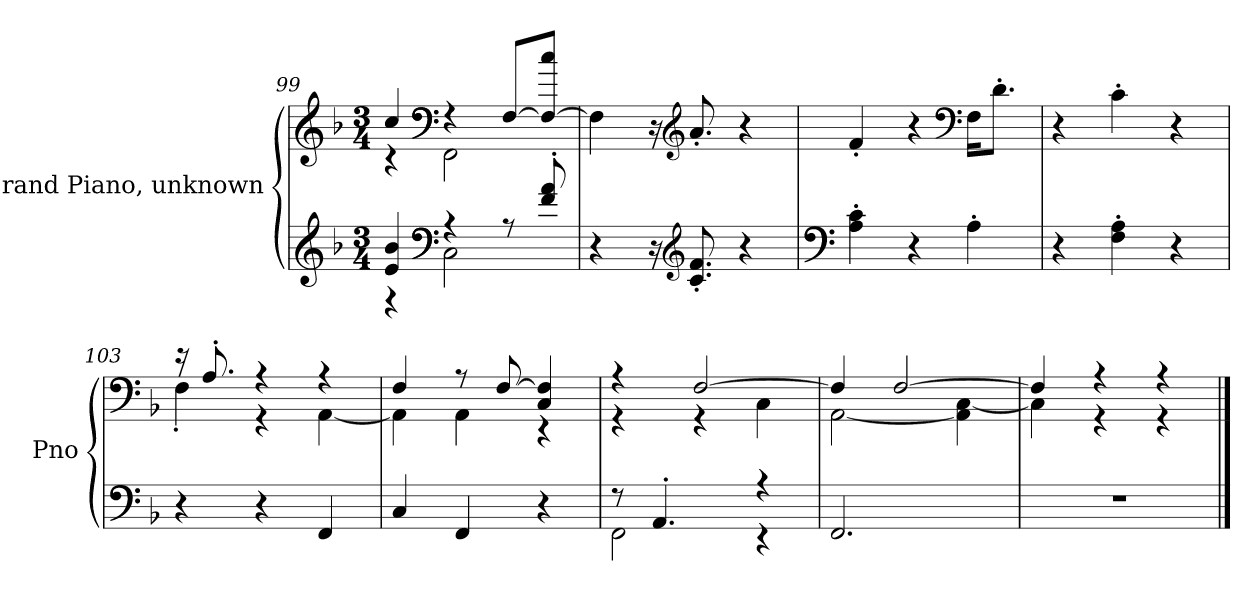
**kern	**kern
*part1	*part1
*staff2	*staff1
*I"Grand Piano, unknown	*
*I'Pno	*
!!LO:LB:g=z
*clefG2	*clefG2
*k[b-]	*k[b-]
*M3/4	*M3/4
=99	=99
*^	*^
4e/ 4b-/	4r	4cc/	4r
*clefF4	*	*clefF4	*
4r	2C\	4r	2FF\
8r	.	[8F/L	.
8f/' 8a/'	.	8F/_ 8cc/J	.
*v	*v	*	*
*	*v	*v
=100	=100
4r	4F\]
16r	16r
*clefG2	*clefG2
8.c/' 8.f/'	8.a'/
4r	4r
=101	=101
*clefF4	*
4A\' 4c\'	4f'/
4r	4r
*	*clefF4
4A'\	16F\KL
.	8.d'\J
=102	=102
4r	4r
4F\' 4A\'	4c'\
4r	4r
=103	=103
*	*^
4r	16r	4F'\
.	8.A'/	.
4r	4r	4r
4FF/	4r	[4AA\
=104	=104	=104
4C/	4F/	4AA\]
4FF/	8r	4AA\
.	[8F/	.
4r	4C/ 4F/]	4r
=105	=105	=105
*^	*	*
8r	2FF\	4r	4r
4.AA'/	.	.	.
.	.	[2F/	4r
4r	4r	.	4C\
*v	*v	*	*
!!LO:LB:g=z	!!
=106	=106	=106
2.FF/	4F/]	[2AA\
.	[2F/	.
.	.	4AA\] [4C\
=107	=107	=107
2.r	4F/]	4C\]
.	4r	4r
.	4r	4r
*	*v	*v
==	==
*-	*-
